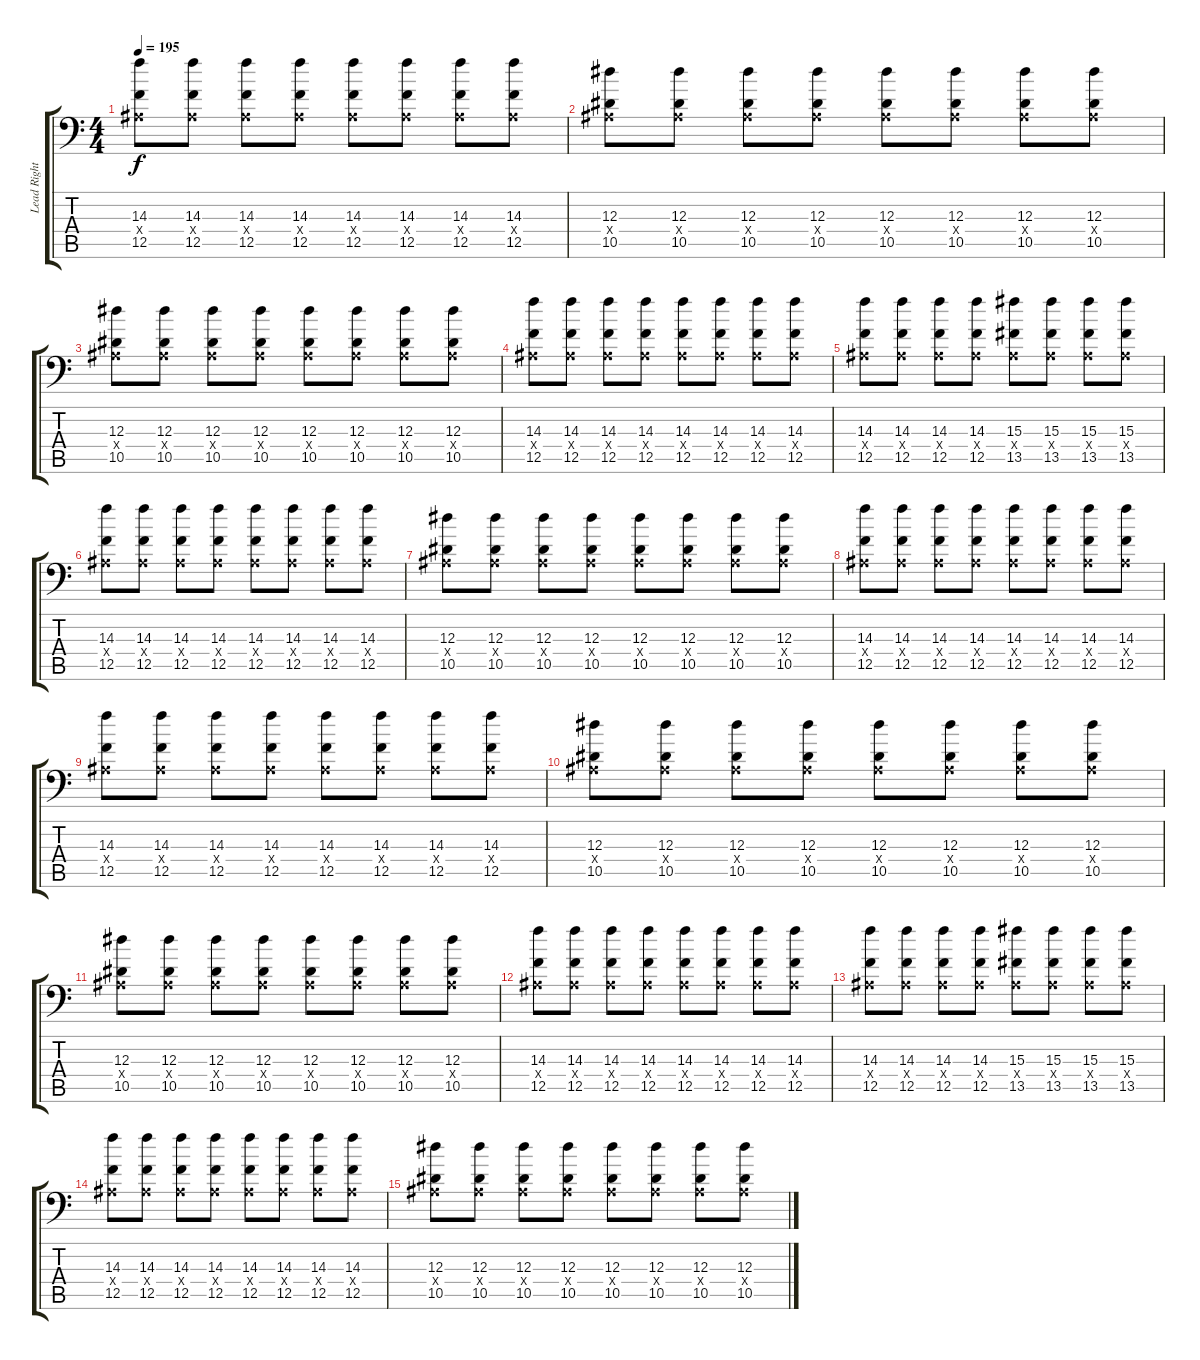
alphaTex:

\track ("Lead Right 1" "Lead Right") {instrument distortionguitar}
\staff {score tabs}
\tuning (C4 G3 Eb3 Bb2 F2 Bb1) {hide}
\ts (4 4)
\tempo 195
\clef f4
\ks c
(14.3 0.4{x} 12.5).8{dy f} (14.3 0.4{x} 12.5).8 (14.3 0.4{x} 12.5).8 (14.3 0.4{x} 12.5).8 (14.3 0.4{x} 12.5).8 (14.3 0.4{x} 12.5).8 (14.3 0.4{x} 12.5).8 (14.3 0.4{x} 12.5).8 |
(12.3 0.4{x} 10.5).8 (12.3 0.4{x} 10.5).8 (12.3 0.4{x} 10.5).8 (12.3 0.4{x} 10.5).8 (12.3 0.4{x} 10.5).8 (12.3 0.4{x} 10.5).8 (12.3 0.4{x} 10.5).8 (12.3 0.4{x} 10.5).8 |
(12.3 0.4{x} 10.5).8 (12.3 0.4{x} 10.5).8 (12.3 0.4{x} 10.5).8 (12.3 0.4{x} 10.5).8 (12.3 0.4{x} 10.5).8 (12.3 0.4{x} 10.5).8 (12.3 0.4{x} 10.5).8 (12.3 0.4{x} 10.5).8 |
(14.3 0.4{x} 12.5).8 (14.3 0.4{x} 12.5).8 (14.3 0.4{x} 12.5).8 (14.3 0.4{x} 12.5).8 (14.3 0.4{x} 12.5).8 (14.3 0.4{x} 12.5).8 (14.3 0.4{x} 12.5).8 (14.3 0.4{x} 12.5).8 |
(14.3 0.4{x} 12.5).8 (14.3 0.4{x} 12.5).8 (14.3 0.4{x} 12.5).8 (14.3 0.4{x} 12.5).8 (15.3 0.4{x} 13.5).8 (15.3 0.4{x} 13.5).8 (15.3 0.4{x} 13.5).8 (15.3 0.4{x} 13.5).8 |
(14.3 0.4{x} 12.5).8 (14.3 0.4{x} 12.5).8 (14.3 0.4{x} 12.5).8 (14.3 0.4{x} 12.5).8 (14.3 0.4{x} 12.5).8 (14.3 0.4{x} 12.5).8 (14.3 0.4{x} 12.5).8 (14.3 0.4{x} 12.5).8 |
(12.3 0.4{x} 10.5).8 (12.3 0.4{x} 10.5).8 (12.3 0.4{x} 10.5).8 (12.3 0.4{x} 10.5).8 (12.3 0.4{x} 10.5).8 (12.3 0.4{x} 10.5).8 (12.3 0.4{x} 10.5).8 (12.3 0.4{x} 10.5).8 |
(14.3 0.4{x} 12.5).8 (14.3 0.4{x} 12.5).8 (14.3 0.4{x} 12.5).8 (14.3 0.4{x} 12.5).8 (14.3 0.4{x} 12.5).8 (14.3 0.4{x} 12.5).8 (14.3 0.4{x} 12.5).8 (14.3 0.4{x} 12.5).8 |
(14.3 0.4{x} 12.5).8 (14.3 0.4{x} 12.5).8 (14.3 0.4{x} 12.5).8 (14.3 0.4{x} 12.5).8 (14.3 0.4{x} 12.5).8 (14.3 0.4{x} 12.5).8 (14.3 0.4{x} 12.5).8 (14.3 0.4{x} 12.5).8 |
(12.3 0.4{x} 10.5).8 (12.3 0.4{x} 10.5).8 (12.3 0.4{x} 10.5).8 (12.3 0.4{x} 10.5).8 (12.3 0.4{x} 10.5).8 (12.3 0.4{x} 10.5).8 (12.3 0.4{x} 10.5).8 (12.3 0.4{x} 10.5).8 |
(12.3 0.4{x} 10.5).8 (12.3 0.4{x} 10.5).8 (12.3 0.4{x} 10.5).8 (12.3 0.4{x} 10.5).8 (12.3 0.4{x} 10.5).8 (12.3 0.4{x} 10.5).8 (12.3 0.4{x} 10.5).8 (12.3 0.4{x} 10.5).8 |
(14.3 0.4{x} 12.5).8 (14.3 0.4{x} 12.5).8 (14.3 0.4{x} 12.5).8 (14.3 0.4{x} 12.5).8 (14.3 0.4{x} 12.5).8 (14.3 0.4{x} 12.5).8 (14.3 0.4{x} 12.5).8 (14.3 0.4{x} 12.5).8 |
(14.3 0.4{x} 12.5).8 (14.3 0.4{x} 12.5).8 (14.3 0.4{x} 12.5).8 (14.3 0.4{x} 12.5).8 (15.3 0.4{x} 13.5).8 (15.3 0.4{x} 13.5).8 (15.3 0.4{x} 13.5).8 (15.3 0.4{x} 13.5).8 |
(14.3 0.4{x} 12.5).8 (14.3 0.4{x} 12.5).8 (14.3 0.4{x} 12.5).8 (14.3 0.4{x} 12.5).8 (14.3 0.4{x} 12.5).8 (14.3 0.4{x} 12.5).8 (14.3 0.4{x} 12.5).8 (14.3 0.4{x} 12.5).8 |
(12.3 0.4{x} 10.5).8 (12.3 0.4{x} 10.5).8 (12.3 0.4{x} 10.5).8 (12.3 0.4{x} 10.5).8 (12.3 0.4{x} 10.5).8 (12.3 0.4{x} 10.5).8 (12.3 0.4{x} 10.5).8 (12.3 0.4{x} 10.5).8
